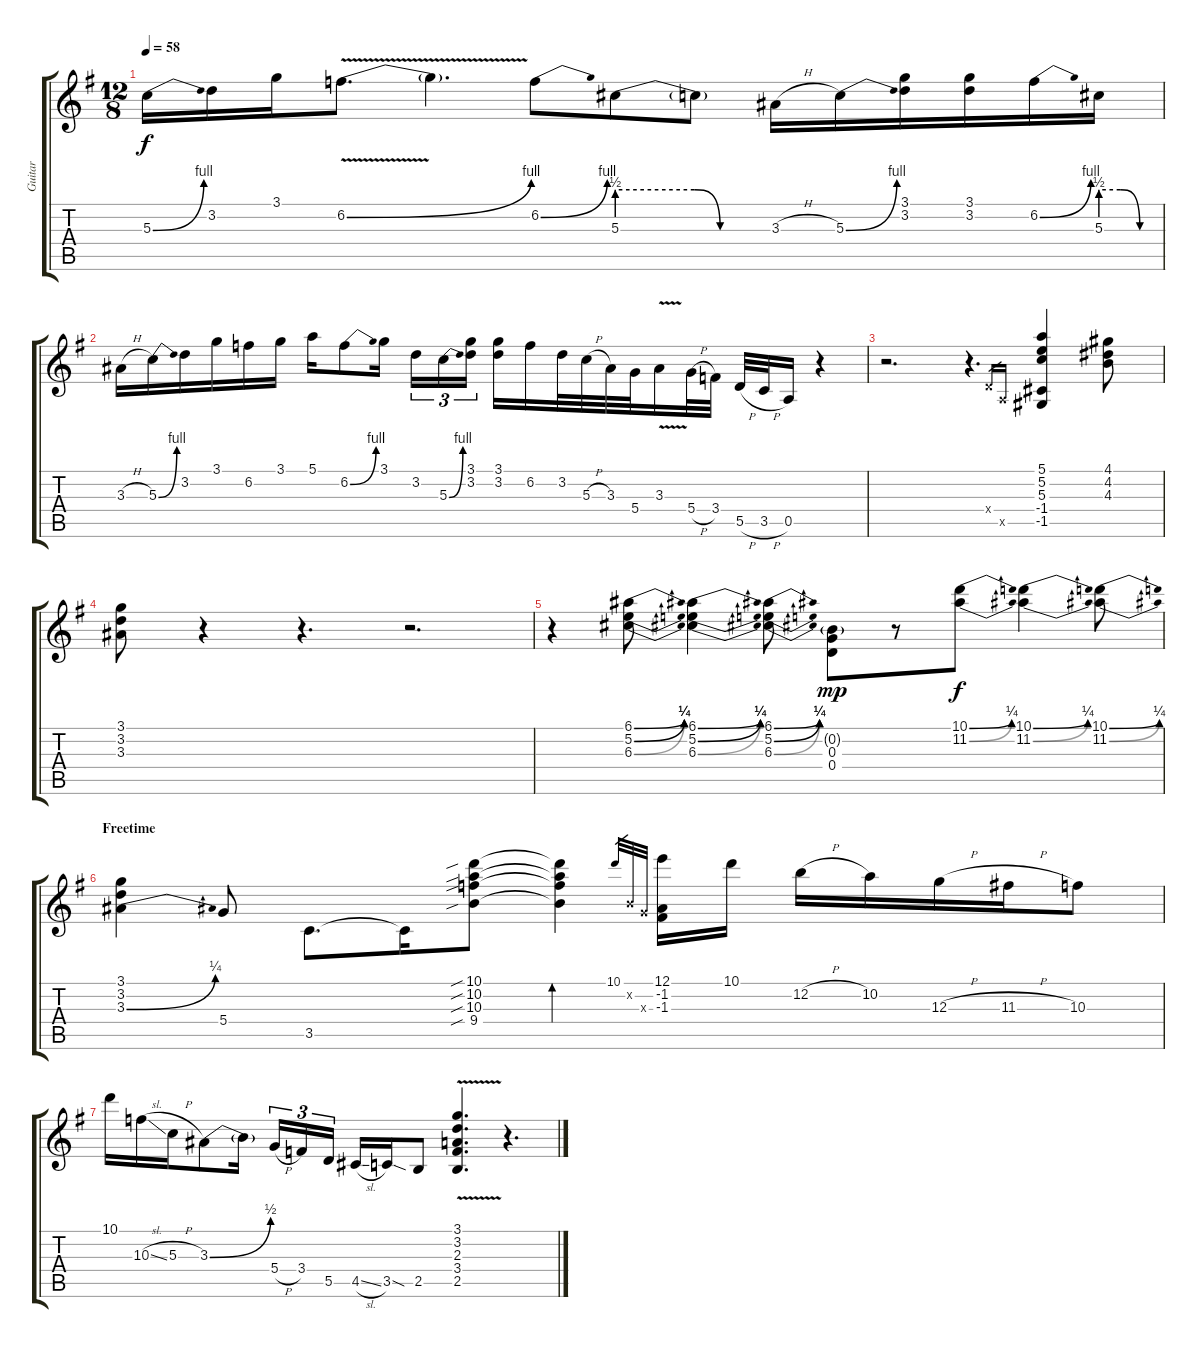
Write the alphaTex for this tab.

\track ("Guitar" "Guitar") {instrument distortionguitar}
\staff {score tabs}
\tuning (E4 B3 G3 D3 A2 E2) {hide}
\ts (12 8)
\tempo 58
\clef g2
\ks g
5.3{be (bend 0 0 60 4)}.16{dy f} 3.2.16 3.1.16 6.2{be (bend 0 0 60 4) v}.8{d} 6.2{t}.4{d} 6.2{be (bend 0 0 60 4)}.8 5.3{be (custom 0 2 30 2 40 0 60 0)}.8 5.3{t}.8 3.3{h}.16 5.3{be (bend 0 0 60 4)}.16 (3.1 3.2).16 (3.1 3.2).16 6.2{be (bend 0 0 60 4)}.16 5.3{be (custom 0 2 20 2 40 0 60 0)}.16 |
3.3{h}.16 5.3{be (bend 0 0 60 4)}.16 3.2.16 3.1.16 6.2.16 3.1.16 5.1.16 6.2{be (bend 0 0 60 4)}.8 3.1.16{beam splitsecondary} 3.2.16{tu (3 2)} 5.3{be (bend 0 0 60 4)}.16{tu (3 2)} (3.1 3.2).16{tu (3 2)} (3.1 3.2).16 6.2.16 3.2.32 5.3{h}.32 3.3.32 5.4.32 3.3{v}.16 5.4{h}.32 3.4.32 5.5{h}.32 3.5{h}.32 0.5.16 r.4 |
r.2{d} r.4{d} 0.4{x}.16{gr} 0.5{x}.16{gr} (5.1 5.2 5.3 -1.4 -1.5).4 (4.1 4.2 4.3).8 |
(3.1 3.2 3.3).8 r.4 r.4{d} r.2{d} |
r.4 (6.1{be (bend 0 0 60 1)} 5.2{be (bend 0 0 60 1)} 6.3{be (bend 0 0 60 1)}).8 (6.1{be (bend 0 0 60 1)} 5.2{be (bend 0 0 60 1)} 6.3{be (bend 0 0 60 1)}).4 (6.1{be (bend 0 0 60 1)} 5.2{be (bend 0 0 60 1)} 6.3{be (bend 0 0 60 1)}).8 (0.2{g} 0.3 0.4).8{dy mp} r.8 (10.1{be (bend 0 0 60 1)} 11.2{be (bend 0 0 60 1)}).8{dy f} (10.1{be (bend 0 0 60 1)} 11.2{be (bend 0 0 60 1)}).4 (10.1{be (bend 0 0 60 1)} 11.2{be (bend 0 0 60 1)}).8 |
\section ("" "Freetime")
(3.1 3.2 3.3{be (bend 0 0 60 1)}).4 5.4.8 3.5.8{d} 3.5{t}.16 (10.1{sib} 10.2{sib} 10.3{sib} 9.4{sib}).8 (10.1{t} 10.2{t} 10.3{t} 9.4{t}).4{bd 60} 10.1.32{gr} 0.2{x}.32{gr} 0.3{x}.32{gr} (12.1 -1.2 -1.3).16 10.1.16 12.2{h}.16 10.2.16 12.3{h}.16 11.3{h}.16 10.3.8 |
10.1.16 10.3{sl}.16 5.3{h}.16 3.3{be (bend 0 0 60 2)}.8 3.3{t}.16 5.4{h}.16{tu (3 2)} 3.4.16{tu (3 2)} 5.5.16{tu (3 2) beam splitsecondary} 4.5{sl}.16 3.5{sod}.16 2.5.8 (3.1{v} 3.2 2.3 3.4 2.5).4{d} r.4{d}
